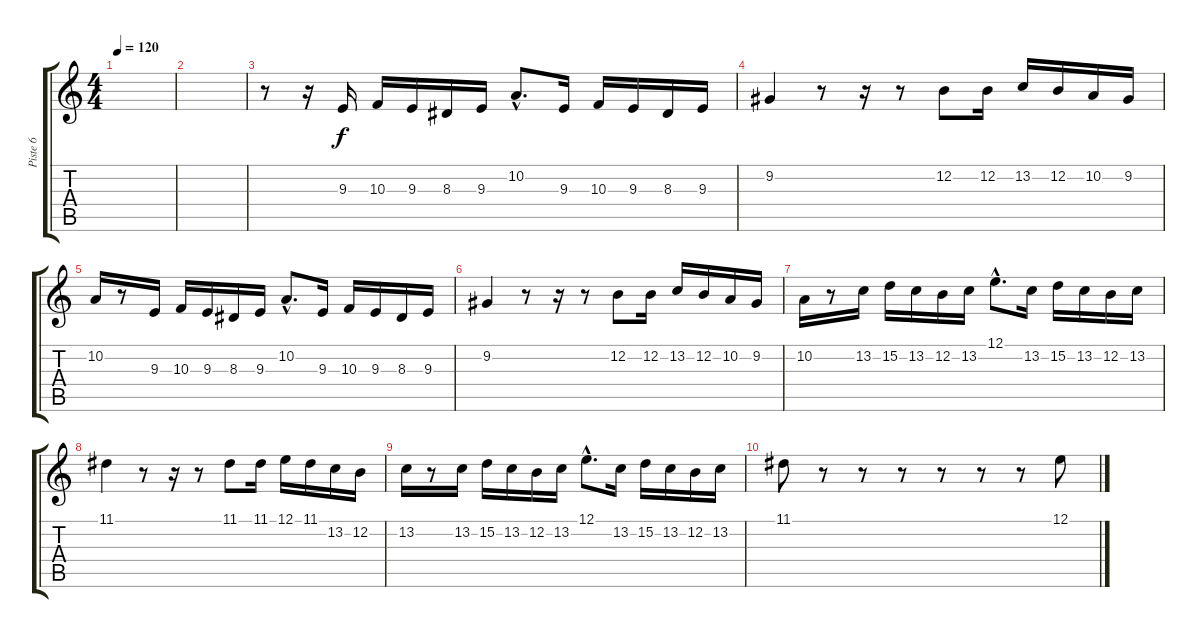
\track ("Piste 6" "Piste 6") {instrument altosax}
\staff {score tabs}
\tuning (E4 B3 G3 D3 A2 E2) {hide}
\ts (4 4)
\tempo 120
\clef g2
\ks c
|
|
r.8 r.16 9.3.16 10.3.16 9.3.16 8.3.16 9.3.16 10.2{hac}.8{d} 9.3.16 10.3.16 9.3.16 8.3.16 9.3.16 |
9.2.4 r.8 r.16 r.8 12.2.8 12.2.16 13.2.16 12.2.16 10.2.16 9.2.16 |
10.2.16 r.8 9.3.16 10.3.16 9.3.16 8.3.16 9.3.16 10.2{hac}.8{d} 9.3.16 10.3.16 9.3.16 8.3.16 9.3.16 |
9.2.4 r.8 r.16 r.8 12.2.8 12.2.16 13.2.16 12.2.16 10.2.16 9.2.16 |
10.2.16 r.8 13.2.16 15.2.16 13.2.16 12.2.16 13.2.16 12.1{hac}.8{d} 13.2.16 15.2.16 13.2.16 12.2.16 13.2.16 |
11.1.4 r.8 r.16 r.8 11.1.8 11.1.16 12.1.16 11.1.16 13.2.16 12.2.16 |
13.2.16 r.8 13.2.16 15.2.16 13.2.16 12.2.16 13.2.16 12.1{hac}.8{d} 13.2.16 15.2.16 13.2.16 12.2.16 13.2.16 |
11.1.8 r.8 r.8 r.8 r.8 r.8 r.8 12.1.8
